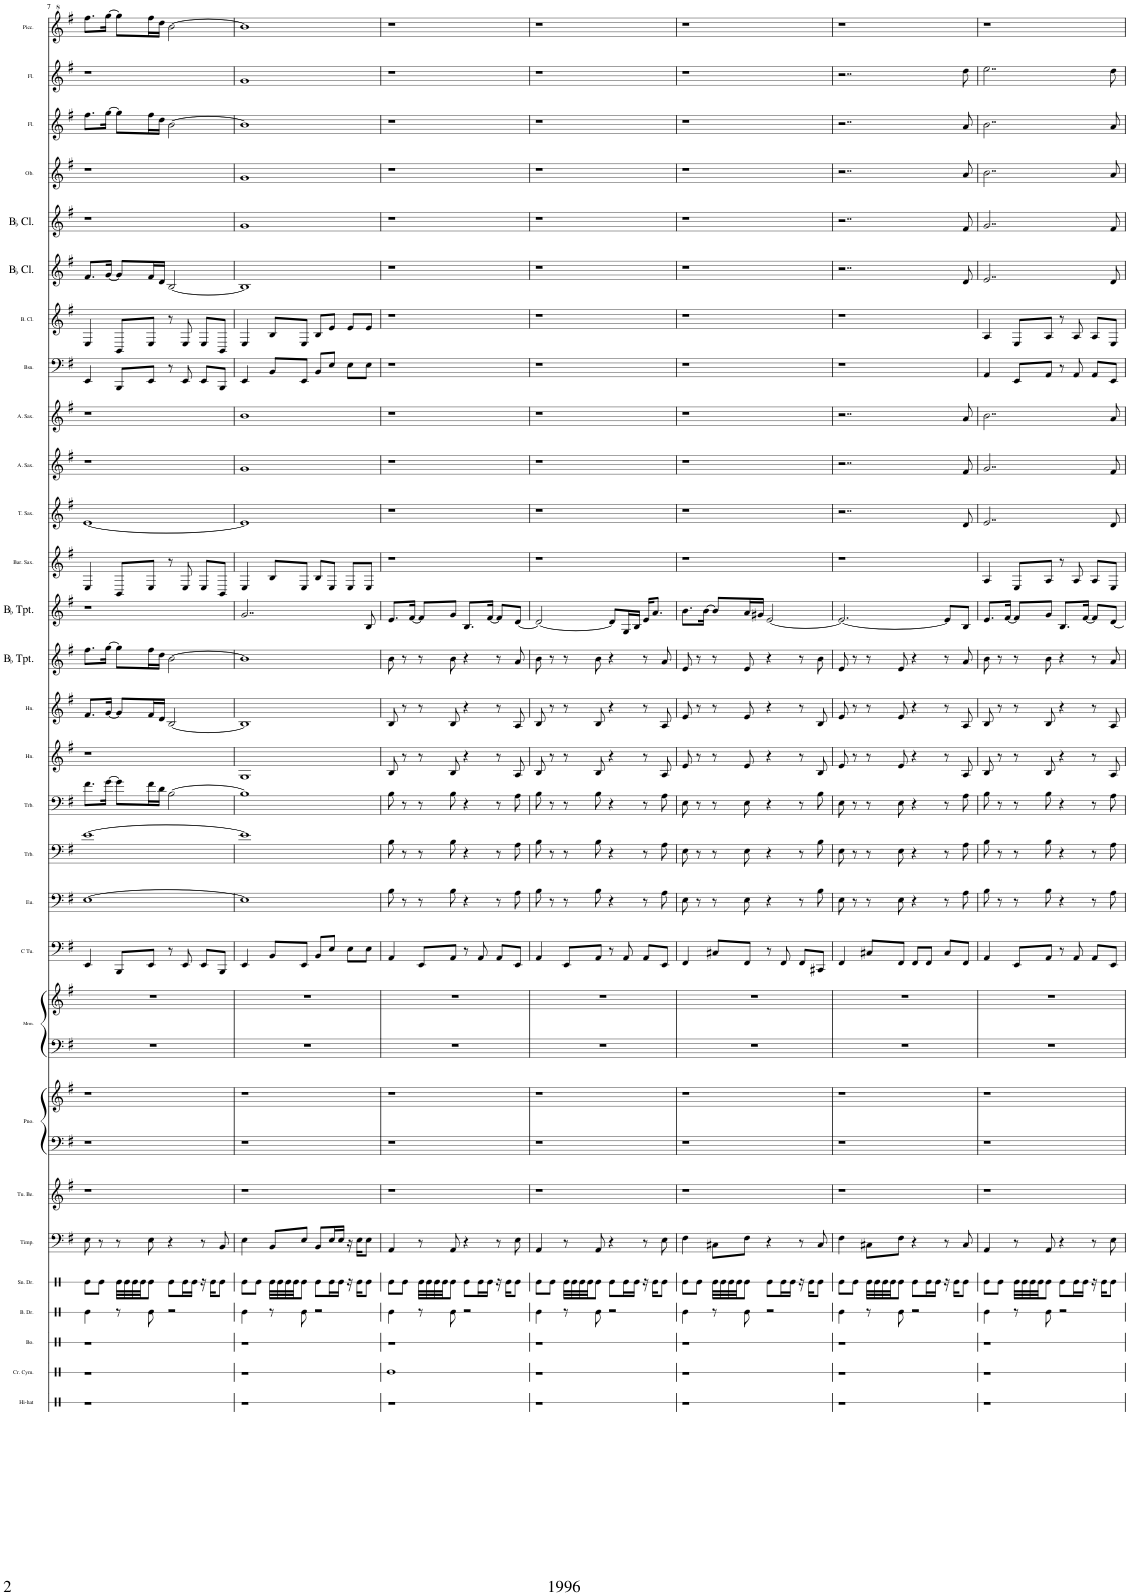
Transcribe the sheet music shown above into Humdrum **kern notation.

**kern	**kern	**kern	**kern	**kern	**kern	**kern	**kern	**kern	**kern	**kern	**kern	**kern	**kern	**kern	**kern	**kern	**kern	**kern	**kern	**kern	**kern	**kern	**kern	**kern	**kern	**kern	**kern	**kern	**kern	**kern
*part29	*part28	*part27	*part26	*part25	*part24	*part23	*part22	*part22	*part21	*part21	*part20	*part19	*part18	*part17	*part16	*part15	*part14	*part13	*part12	*part11	*part10	*part9	*part8	*part7	*part6	*part5	*part4	*part3	*part2	*part1
*staff31	*staff30	*staff29	*staff28	*staff27	*staff26	*staff25	*staff24	*staff23	*staff22	*staff21	*staff20	*staff19	*staff18	*staff17	*staff16	*staff15	*staff14	*staff13	*staff12	*staff11	*staff10	*staff9	*staff8	*staff7	*staff6	*staff5	*staff4	*staff3	*staff2	*staff1
*I"Hi-hat	*I"Crash Cymbal	*I"Bongos	*I"Bass Drum	*I"Snare Drum	*I"Timpani	*I"Tubular Bells	*I"Piano	*	*I"Marimba	*	*I"C Tuba	*I"Euphonium	*I"Trombone	*I"Trombone	*I"Horn	*I"Horn	*I"BaccidentalFlat Trumpet	*I"BaccidentalFlat Trumpet	*I"Baritone Saxophone	*I"Tenor Saxophone	*I"Alto Saxophone	*I"Alto Saxophone	*I"Bassoon	*I"Bass Clarinet	*I"BaccidentalFlat Clarinet	*I"BaccidentalFlat Clarinet	*I"Oboe	*I"Flute	*I"Flute	*I"Piccolo
*I'Hi-hat	*I'Cr. Cym.	*I'Bo.	*I'B. Dr.	*I'Sn. Dr.	*I'Timp.	*I'Tu. Be.	*I'Pno.	*	*I'Mrm.	*	*I'C Tu.	*I'Eu.	*I'Trb.	*I'Trb.	*I'Hn.	*I'Hn.	*I'BaccidentalFlat Tpt.	*I'BaccidentalFlat Tpt.	*I'Bar. Sax.	*I'T. Sax.	*I'A. Sax.	*I'A. Sax.	*I'Bsn.	*I'B. Cl.	*I'BaccidentalFlat Cl.	*I'BaccidentalFlat Cl.	*I'Ob.	*I'Fl.	*I'Fl.	*I'Picc.
!!LO:PB:g=z
*clefX	*clefX	*clefX	*clefX	*clefX	*clefF4	*clefG2	*clefF4	*clefG2	*clefF4	*clefG2	*clefF4	*clefF4	*clefF4	*clefF4	*clefG2	*clefG2	*clefG2	*clefG2	*clefG2	*clefG2	*clefG2	*clefG2	*clefF4	*clefG2	*clefG2	*clefG2	*clefG2	*clefG2	*clefG2	*clefG^2
*	*	*	*	*	*	*	*	*	*	*	*	*	*	*	*ITrd4c7	*ITrd4c7	*ITrd1c2	*ITrd1c2	*ITrd12c21	*ITrd8c14	*ITrd5c9	*ITrd5c9	*	*ITrd8c14	*ITrd1c2	*ITrd1c2	*	*	*	*ITrd-7c-12
*k[]	*k[]	*k[]	*k[]	*k[]	*k[f#]	*k[f#]	*k[f#]	*k[f#]	*k[f#]	*k[f#]	*k[f#]	*k[f#]	*k[f#]	*k[f#]	*k[f#]	*k[f#]	*k[f#]	*k[f#]	*k[f#]	*k[f#]	*k[f#]	*k[f#]	*k[f#]	*k[f#]	*k[f#]	*k[f#]	*k[f#]	*k[f#]	*k[f#]	*k[f#]
*M4/4	*M4/4	*M4/4	*M4/4	*M4/4	*M4/4	*M4/4	*M4/4	*M4/4	*M4/4	*M4/4	*M4/4	*M4/4	*M4/4	*M4/4	*M4/4	*M4/4	*M4/4	*M4/4	*M4/4	*M4/4	*M4/4	*M4/4	*M4/4	*M4/4	*M4/4	*M4/4	*M4/4	*M4/4	*M4/4	*M4/4
=7	=7	=7	=7	=7	=7	=7	=7	=7	=7	=7	=7	=7	=7	=7	=7	=7	=7	=7	=7	=7	=7	=7	=7	=7	=7	=7	=7	=7	=7	=7
1r	1r	1r	4Re\	8Re\L	8E\	1r	1r	1r	1r	1r	4EE/	[1E	[1e	8.f#\L	1r	8.f#/L	8.ff#\L	1r	4E/	[1e	1r	1r	4EE/	4E/	8.f#/L	1r	1r	8.ff#\L	1r	8.fff#\L
.	.	.	.	8Re\J	8r	.	.	.	.	.	.	.	.	.	.	.	.	.	.	.	.	.	.	.	.	.	.	.	.	.
.	.	.	.	.	.	.	.	.	.	.	.	.	.	[16g\Jk	.	[16g/Jk	[16gg\Jk	.	.	.	.	.	.	.	[16g/Jk	.	.	[16gg\Jk	.	[16ggg\Jk
.	.	.	8r	32Re\LLL	8r	.	.	.	.	.	8BBB/L	.	.	8g\L]	.	8g/L]	8gg\L]	.	8BB/L	.	.	.	8BBB/L	8BB/L	8g/L]	.	.	8gg\L]	.	8ggg\L]
.	.	.	.	32Re\	.	.	.	.	.	.	.	.	.	.	.	.	.	.	.	.	.	.	.	.	.	.	.	.	.	.
.	.	.	.	32Re\	.	.	.	.	.	.	.	.	.	.	.	.	.	.	.	.	.	.	.	.	.	.	.	.	.	.
.	.	.	.	32Re\JJ	.	.	.	.	.	.	.	.	.	.	.	.	.	.	.	.	.	.	.	.	.	.	.	.	.	.
.	.	.	8Re\	8Re\J	8E\	.	.	.	.	.	8EE/J	.	.	16f#\L	.	16f#/L	16ff#\L	.	8E/J	.	.	.	8EE/J	8E/J	16f#/L	.	.	16ff#\L	.	16fff#\L
.	.	.	.	.	.	.	.	.	.	.	.	.	.	16d\JJ	.	16d/JJ	16dd\JJ	.	.	.	.	.	.	.	16d/JJ	.	.	16dd\JJ	.	16ddd\JJ
.	.	.	2r	8Re\L	4r	.	.	.	.	.	8r	.	.	[2B\	.	[2B/	[2b\	.	8r	.	.	.	8r	8r	[2B/	.	.	[2b\	.	[2bb\
.	.	.	.	16Re\L	.	.	.	.	.	.	8EE/	.	.	.	.	.	.	.	8E/	.	.	.	8EE/	8E/	.	.	.	.	.	.
.	.	.	.	16Re\JJ	.	.	.	.	.	.	.	.	.	.	.	.	.	.	.	.	.	.	.	.	.	.	.	.	.	.
.	.	.	.	16r	8r	.	.	.	.	.	8EE/L	.	.	.	.	.	.	.	8E/L	.	.	.	8EE/L	8E/L	.	.	.	.	.	.
.	.	.	.	16Re\KL	.	.	.	.	.	.	.	.	.	.	.	.	.	.	.	.	.	.	.	.	.	.	.	.	.	.
.	.	.	.	8Re\J	8BB/	.	.	.	.	.	8BBB/J	.	.	.	.	.	.	.	8BB/J	.	.	.	8BBB/J	8BB/J	.	.	.	.	.	.
=8	=8	=8	=8	=8	=8	=8	=8	=8	=8	=8	=8	=8	=8	=8	=8	=8	=8	=8	=8	=8	=8	=8	=8	=8	=8	=8	=8	=8	=8	=8
1r	1r	1r	4Re\	8Re\L	4E\	1r	1r	1r	1r	1r	4EE/	1E]	1e]	1B]	1G	1B]	1b]	2..g/	4E/	1e]	1g	1b	4EE/	4E/	1B]	1g	1g	1b]	1g	1bb]
.	.	.	.	8Re\J	.	.	.	.	.	.	.	.	.	.	.	.	.	.	.	.	.	.	.	.	.	.	.	.	.	.
.	.	.	8r	32Re\LLL	8BB/L	.	.	.	.	.	8BB/L	.	.	.	.	.	.	.	8B/L	.	.	.	8BB/L	8B/L	.	.	.	.	.	.
.	.	.	.	32Re\	.	.	.	.	.	.	.	.	.	.	.	.	.	.	.	.	.	.	.	.	.	.	.	.	.	.
.	.	.	.	32Re\	.	.	.	.	.	.	.	.	.	.	.	.	.	.	.	.	.	.	.	.	.	.	.	.	.	.
.	.	.	.	32Re\JJ	.	.	.	.	.	.	.	.	.	.	.	.	.	.	.	.	.	.	.	.	.	.	.	.	.	.
.	.	.	8Re\	8Re\J	8E/J	.	.	.	.	.	8EE/J	.	.	.	.	.	.	.	8E/J	.	.	.	8EE/J	8E/J	.	.	.	.	.	.
.	.	.	2r	8Re\L	8BB/L	.	.	.	.	.	8BB/L	.	.	.	.	.	.	.	8B/L	.	.	.	8BB/L	8B/L	.	.	.	.	.	.
.	.	.	.	16Re\L	16E/L	.	.	.	.	.	8E/J	.	.	.	.	.	.	.	8E/J	.	.	.	8E/J	8e/J	.	.	.	.	.	.
.	.	.	.	16Re\JJ	16E/JJ	.	.	.	.	.	.	.	.	.	.	.	.	.	.	.	.	.	.	.	.	.	.	.	.	.
.	.	.	.	16r	16r	.	.	.	.	.	8E\L	.	.	.	.	.	.	.	8E/L	.	.	.	8E\L	8e/L	.	.	.	.	.	.
.	.	.	.	16Re\KL	16E\KL	.	.	.	.	.	.	.	.	.	.	.	.	.	.	.	.	.	.	.	.	.	.	.	.	.
.	.	.	.	8Re\J	8E\J	.	.	.	.	.	8E\J	.	.	.	.	.	.	8B/	8E/J	.	.	.	8E\J	8e/J	.	.	.	.	.	.
=9	=9	=9	=9	=9	=9	=9	=9	=9	=9	=9	=9	=9	=9	=9	=9	=9	=9	=9	=9	=9	=9	=9	=9	=9	=9	=9	=9	=9	=9	=9
1r	1Re	1r	4Re\	8Re\L	4AA/	1r	1r	1r	1r	1r	4AA/	8B\	8B\	8B\	8B/	8B/	8b\	8.e/L	1r	1r	1r	1r	1r	1r	1r	1r	1r	1r	1r	1r
.	.	.	.	8Re\J	.	.	.	.	.	.	.	8r	8r	8r	8r	8r	8r	.	.	.	.	.	.	.	.	.	.	.	.	.
.	.	.	.	.	.	.	.	.	.	.	.	.	.	.	.	.	.	[16f#/Jk	.	.	.	.	.	.	.	.	.	.	.	.
.	.	.	8r	32Re\LLL	8r	.	.	.	.	.	8EE/L	8r	8r	8r	8r	8r	8r	8f#/L]	.	.	.	.	.	.	.	.	.	.	.	.
.	.	.	.	32Re\	.	.	.	.	.	.	.	.	.	.	.	.	.	.	.	.	.	.	.	.	.	.	.	.	.	.
.	.	.	.	32Re\	.	.	.	.	.	.	.	.	.	.	.	.	.	.	.	.	.	.	.	.	.	.	.	.	.	.
.	.	.	.	32Re\JJ	.	.	.	.	.	.	.	.	.	.	.	.	.	.	.	.	.	.	.	.	.	.	.	.	.	.
.	.	.	8Re\	8Re\J	8AA/	.	.	.	.	.	8AA/J	8B\	8B\	8B\	8B/	8B/	8b\	8g/J	.	.	.	.	.	.	.	.	.	.	.	.
.	.	.	2r	8Re\L	4r	.	.	.	.	.	8r	4r	4r	4r	4r	4r	4r	8.B/L	.	.	.	.	.	.	.	.	.	.	.	.
.	.	.	.	16Re\L	.	.	.	.	.	.	8AA/	.	.	.	.	.	.	.	.	.	.	.	.	.	.	.	.	.	.	.
.	.	.	.	16Re\JJ	.	.	.	.	.	.	.	.	.	.	.	.	.	[16f#/Jk	.	.	.	.	.	.	.	.	.	.	.	.
.	.	.	.	16r	8r	.	.	.	.	.	8AA/L	8r	8r	8r	8r	8r	8r	8f#/L]	.	.	.	.	.	.	.	.	.	.	.	.
.	.	.	.	16Re\KL	.	.	.	.	.	.	.	.	.	.	.	.	.	.	.	.	.	.	.	.	.	.	.	.	.	.
.	.	.	.	8Re\J	8E\	.	.	.	.	.	8EE/J	8A\	8A\	8A\	8A/	8A/	8a/	[8d/J	.	.	.	.	.	.	.	.	.	.	.	.
=10	=10	=10	=10	=10	=10	=10	=10	=10	=10	=10	=10	=10	=10	=10	=10	=10	=10	=10	=10	=10	=10	=10	=10	=10	=10	=10	=10	=10	=10	=10
1r	1r	1r	4Re\	8Re\L	4AA/	1r	1r	1r	1r	1r	4AA/	8B\	8B\	8B\	8B/	8B/	8b\	2d/_	1r	1r	1r	1r	1r	1r	1r	1r	1r	1r	1r	1r
.	.	.	.	8Re\J	.	.	.	.	.	.	.	8r	8r	8r	8r	8r	8r	.	.	.	.	.	.	.	.	.	.	.	.	.
.	.	.	8r	32Re\LLL	8r	.	.	.	.	.	8EE/L	8r	8r	8r	8r	8r	8r	.	.	.	.	.	.	.	.	.	.	.	.	.
.	.	.	.	32Re\	.	.	.	.	.	.	.	.	.	.	.	.	.	.	.	.	.	.	.	.	.	.	.	.	.	.
.	.	.	.	32Re\	.	.	.	.	.	.	.	.	.	.	.	.	.	.	.	.	.	.	.	.	.	.	.	.	.	.
.	.	.	.	32Re\JJ	.	.	.	.	.	.	.	.	.	.	.	.	.	.	.	.	.	.	.	.	.	.	.	.	.	.
.	.	.	8Re\	8Re\J	8AA/	.	.	.	.	.	8AA/J	8B\	8B\	8B\	8B/	8B/	8b\	.	.	.	.	.	.	.	.	.	.	.	.	.
.	.	.	2r	8Re\L	4r	.	.	.	.	.	8r	4r	4r	4r	4r	4r	4r	8d/L]	.	.	.	.	.	.	.	.	.	.	.	.
.	.	.	.	16Re\L	.	.	.	.	.	.	8AA/	.	.	.	.	.	.	16G/L	.	.	.	.	.	.	.	.	.	.	.	.
.	.	.	.	16Re\JJ	.	.	.	.	.	.	.	.	.	.	.	.	.	16B/JJ	.	.	.	.	.	.	.	.	.	.	.	.
.	.	.	.	16r	8r	.	.	.	.	.	8AA/L	8r	8r	8r	8r	8r	8r	16e/KL	.	.	.	.	.	.	.	.	.	.	.	.
.	.	.	.	16Re\KL	.	.	.	.	.	.	.	.	.	.	.	.	.	8.a/J	.	.	.	.	.	.	.	.	.	.	.	.
.	.	.	.	8Re\J	8E\	.	.	.	.	.	8EE/J	8A\	8A\	8A\	8A/	8A/	8a/	.	.	.	.	.	.	.	.	.	.	.	.	.
=11	=11	=11	=11	=11	=11	=11	=11	=11	=11	=11	=11	=11	=11	=11	=11	=11	=11	=11	=11	=11	=11	=11	=11	=11	=11	=11	=11	=11	=11	=11
1r	1r	1r	4Re\	8Re\L	4F#\	1r	1r	1r	1r	1r	4FF#/	8E\	8E\	8E\	8e/	8e/	8e/	8.b\L	1r	1r	1r	1r	1r	1r	1r	1r	1r	1r	1r	1r
.	.	.	.	8Re\J	.	.	.	.	.	.	.	8r	8r	8r	8r	8r	8r	.	.	.	.	.	.	.	.	.	.	.	.	.
.	.	.	.	.	.	.	.	.	.	.	.	.	.	.	.	.	.	[16b\Jk	.	.	.	.	.	.	.	.	.	.	.	.
.	.	.	8r	32Re\LLL	8C#X\L	.	.	.	.	.	8C#X/L	8r	8r	8r	8r	8r	8r	8b/L]	.	.	.	.	.	.	.	.	.	.	.	.
.	.	.	.	32Re\	.	.	.	.	.	.	.	.	.	.	.	.	.	.	.	.	.	.	.	.	.	.	.	.	.	.
.	.	.	.	32Re\	.	.	.	.	.	.	.	.	.	.	.	.	.	.	.	.	.	.	.	.	.	.	.	.	.	.
.	.	.	.	32Re\JJ	.	.	.	.	.	.	.	.	.	.	.	.	.	.	.	.	.	.	.	.	.	.	.	.	.	.
.	.	.	8Re\	8Re\J	8F#\J	.	.	.	.	.	8FF#/J	8E\	8E\	8E\	8e/	8e/	8e/	16a/L	.	.	.	.	.	.	.	.	.	.	.	.
.	.	.	.	.	.	.	.	.	.	.	.	.	.	.	.	.	.	16g#X/JJ	.	.	.	.	.	.	.	.	.	.	.	.
.	.	.	2r	8Re\L	4r	.	.	.	.	.	8r	4r	4r	4r	4r	4r	4r	[2e/	.	.	.	.	.	.	.	.	.	.	.	.
.	.	.	.	16Re\L	.	.	.	.	.	.	8FF#/	.	.	.	.	.	.	.	.	.	.	.	.	.	.	.	.	.	.	.
.	.	.	.	16Re\JJ	.	.	.	.	.	.	.	.	.	.	.	.	.	.	.	.	.	.	.	.	.	.	.	.	.	.
.	.	.	.	16r	8r	.	.	.	.	.	8FF#/L	8r	8r	8r	8r	8r	8r	.	.	.	.	.	.	.	.	.	.	.	.	.
.	.	.	.	16Re\KL	.	.	.	.	.	.	.	.	.	.	.	.	.	.	.	.	.	.	.	.	.	.	.	.	.	.
.	.	.	.	8Re\J	8C#/	.	.	.	.	.	8CC#X/J	8B\	8B\	8B\	8B/	8B/	8b\	.	.	.	.	.	.	.	.	.	.	.	.	.
=12	=12	=12	=12	=12	=12	=12	=12	=12	=12	=12	=12	=12	=12	=12	=12	=12	=12	=12	=12	=12	=12	=12	=12	=12	=12	=12	=12	=12	=12	=12
1r	1r	1r	4Re\	8Re\L	4F#\	1r	1r	1r	1r	1r	4FF#/	8E\	8E\	8E\	8e/	8e/	8e/	2.e/_	1r	2..r	2..r	2..r	1r	1r	2..r	2..r	2..r	2..r	2..r	1r
.	.	.	.	8Re\J	.	.	.	.	.	.	.	8r	8r	8r	8r	8r	8r	.	.	.	.	.	.	.	.	.	.	.	.	.
.	.	.	8r	32Re\LLL	8C#X\L	.	.	.	.	.	8C#X/L	8r	8r	8r	8r	8r	8r	.	.	.	.	.	.	.	.	.	.	.	.	.
.	.	.	.	32Re\	.	.	.	.	.	.	.	.	.	.	.	.	.	.	.	.	.	.	.	.	.	.	.	.	.	.
.	.	.	.	32Re\	.	.	.	.	.	.	.	.	.	.	.	.	.	.	.	.	.	.	.	.	.	.	.	.	.	.
.	.	.	.	32Re\JJ	.	.	.	.	.	.	.	.	.	.	.	.	.	.	.	.	.	.	.	.	.	.	.	.	.	.
.	.	.	8Re\	8Re\J	8F#\J	.	.	.	.	.	8FF#/J	8E\	8E\	8E\	8e/	8e/	8e/	.	.	.	.	.	.	.	.	.	.	.	.	.
.	.	.	2r	8Re\L	4r	.	.	.	.	.	8FF#/L	4r	4r	4r	4r	4r	4r	.	.	.	.	.	.	.	.	.	.	.	.	.
.	.	.	.	16Re\L	.	.	.	.	.	.	8FF#/J	.	.	.	.	.	.	.	.	.	.	.	.	.	.	.	.	.	.	.
.	.	.	.	16Re\JJ	.	.	.	.	.	.	.	.	.	.	.	.	.	.	.	.	.	.	.	.	.	.	.	.	.	.
.	.	.	.	16r	8r	.	.	.	.	.	8C#/L	8r	8r	8r	8r	8r	8r	8e/L]	.	.	.	.	.	.	.	.	.	.	.	.
.	.	.	.	16Re\KL	.	.	.	.	.	.	.	.	.	.	.	.	.	.	.	.	.	.	.	.	.	.	.	.	.	.
.	.	.	.	8Re\J	8C#/	.	.	.	.	.	8FF#/J	8A\	8A\	8A\	8A/	8A/	8a/	8B/J	.	8d/	8f#/	8a/	.	.	8d/	8f#/	8a/	8a/	8dd\	.
=13	=13	=13	=13	=13	=13	=13	=13	=13	=13	=13	=13	=13	=13	=13	=13	=13	=13	=13	=13	=13	=13	=13	=13	=13	=13	=13	=13	=13	=13	=13
1r	1r	1r	4Re\	8Re\L	4AA/	1r	1r	1r	1r	1r	4AA/	8B\	8B\	8B\	8B/	8B/	8b\	8.e/L	4A/	2..e/	2..g/	2..b\	4AA/	4A/	2..e/	2..g/	2..b\	2..b\	2..ee\	1r
.	.	.	.	8Re\J	.	.	.	.	.	.	.	8r	8r	8r	8r	8r	8r	.	.	.	.	.	.	.	.	.	.	.	.	.
.	.	.	.	.	.	.	.	.	.	.	.	.	.	.	.	.	.	[16f#/Jk	.	.	.	.	.	.	.	.	.	.	.	.
.	.	.	8r	32Re\LLL	8r	.	.	.	.	.	8EE/L	8r	8r	8r	8r	8r	8r	8f#/L]	8E/L	.	.	.	8EE/L	8E/L	.	.	.	.	.	.
.	.	.	.	32Re\	.	.	.	.	.	.	.	.	.	.	.	.	.	.	.	.	.	.	.	.	.	.	.	.	.	.
.	.	.	.	32Re\	.	.	.	.	.	.	.	.	.	.	.	.	.	.	.	.	.	.	.	.	.	.	.	.	.	.
.	.	.	.	32Re\JJ	.	.	.	.	.	.	.	.	.	.	.	.	.	.	.	.	.	.	.	.	.	.	.	.	.	.
.	.	.	8Re\	8Re\J	8AA/	.	.	.	.	.	8AA/J	8B\	8B\	8B\	8B/	8B/	8b\	8g/J	8A/J	.	.	.	8AA/J	8A/J	.	.	.	.	.	.
.	.	.	2r	8Re\L	4r	.	.	.	.	.	8r	4r	4r	4r	4r	4r	4r	8.B/L	8r	.	.	.	8r	8r	.	.	.	.	.	.
.	.	.	.	16Re\L	.	.	.	.	.	.	8AA/	.	.	.	.	.	.	.	8A/	.	.	.	8AA/	8A/	.	.	.	.	.	.
.	.	.	.	16Re\JJ	.	.	.	.	.	.	.	.	.	.	.	.	.	[16f#/Jk	.	.	.	.	.	.	.	.	.	.	.	.
.	.	.	.	16r	8r	.	.	.	.	.	8AA/L	8r	8r	8r	8r	8r	8r	8f#/L]	8A/L	.	.	.	8AA/L	8A/L	.	.	.	.	.	.
.	.	.	.	16Re\KL	.	.	.	.	.	.	.	.	.	.	.	.	.	.	.	.	.	.	.	.	.	.	.	.	.	.
.	.	.	.	8Re\J	8E\	.	.	.	.	.	8EE/J	8A\	8A\	8A\	8A/	8A/	8a/	[8d/J	8E/J	8d/	8f#/	8a/	8EE/J	8E/J	8d/	8f#/	8a/	8a/	8dd\	.
=	=	=	=	=	=	=	=	=	=	=	=	=	=	=	=	=	=	=	=	=	=	=	=	=	=	=	=	=	=	=
*-	*-	*-	*-	*-	*-	*-	*-	*-	*-	*-	*-	*-	*-	*-	*-	*-	*-	*-	*-	*-	*-	*-	*-	*-	*-	*-	*-	*-	*-	*-
